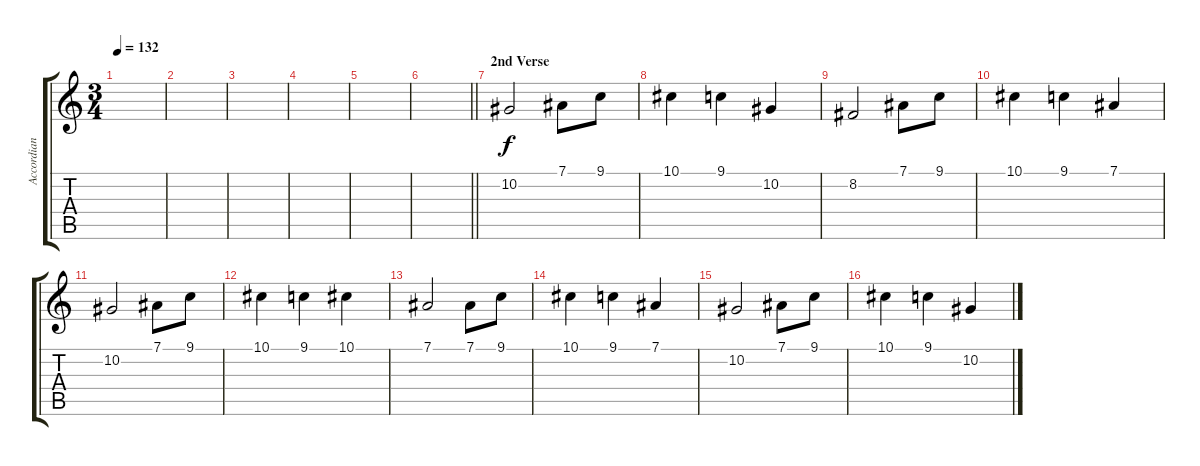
\track ("Accordian" "Accordian") {instrument accordion}
\staff {score tabs}
\tuning (Eb4 Bb3 Gb3 Db3 Ab2 Eb2) {hide}
\ts (3 4)
\tempo 132
\clef g2
\ks c
|
|
|
|
|
\barLineRight lightlight
|
\section ("" "2nd Verse")
10.2.2 7.1.8 9.1.8 |
10.1.4 9.1.4 10.2.4 |
8.2.2 7.1.8 9.1.8 |
10.1.4 9.1.4 7.1.4 |
10.2.2 7.1.8 9.1.8 |
10.1.4 9.1.4 10.1.4 |
7.1.2 7.1.8 9.1.8 |
10.1.4 9.1.4 7.1.4 |
10.2.2 7.1.8 9.1.8 |
10.1.4 9.1.4 10.2.4
